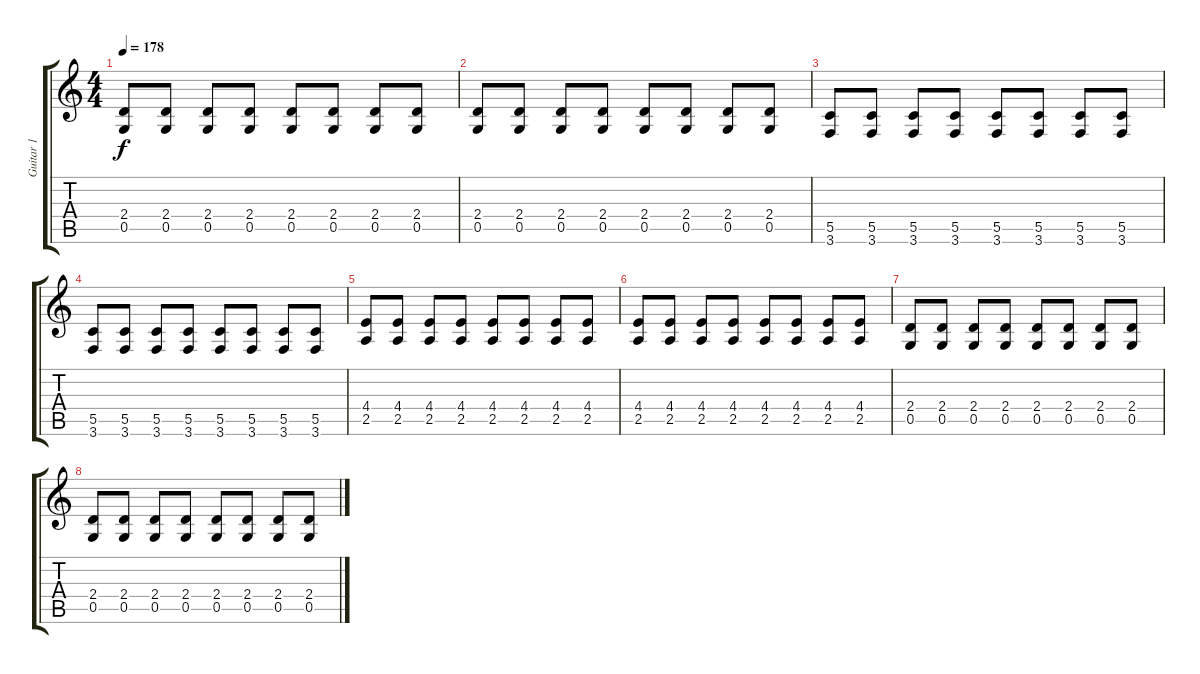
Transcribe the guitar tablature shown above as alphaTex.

\track ("Guitar 1" "Guitar 1") {instrument overdrivenguitar}
\staff {score tabs}
\tuning (D4 A3 F3 C3 G2 D2) {hide}
\ts (4 4)
\tempo 178
\clef g2
\ks c
(2.4 0.5).8{dy f} (2.4 0.5).8 (2.4 0.5).8 (2.4 0.5).8 (2.4 0.5).8 (2.4 0.5).8 (2.4 0.5).8 (2.4 0.5).8 |
(2.4 0.5).8 (2.4 0.5).8 (2.4 0.5).8 (2.4 0.5).8 (2.4 0.5).8 (2.4 0.5).8 (2.4 0.5).8 (2.4 0.5).8 |
(5.5 3.6).8 (5.5 3.6).8 (5.5 3.6).8 (5.5 3.6).8 (5.5 3.6).8 (5.5 3.6).8 (5.5 3.6).8 (5.5 3.6).8 |
(5.5 3.6).8 (5.5 3.6).8 (5.5 3.6).8 (5.5 3.6).8 (5.5 3.6).8 (5.5 3.6).8 (5.5 3.6).8 (5.5 3.6).8 |
(4.4 2.5).8 (4.4 2.5).8 (4.4 2.5).8 (4.4 2.5).8 (4.4 2.5).8 (4.4 2.5).8 (4.4 2.5).8 (4.4 2.5).8 |
(4.4 2.5).8 (4.4 2.5).8 (4.4 2.5).8 (4.4 2.5).8 (4.4 2.5).8 (4.4 2.5).8 (4.4 2.5).8 (4.4 2.5).8 |
(2.4 0.5).8 (2.4 0.5).8 (2.4 0.5).8 (2.4 0.5).8 (2.4 0.5).8 (2.4 0.5).8 (2.4 0.5).8 (2.4 0.5).8 |
(2.4 0.5).8 (2.4 0.5).8 (2.4 0.5).8 (2.4 0.5).8 (2.4 0.5).8 (2.4 0.5).8 (2.4 0.5).8 (2.4 0.5).8
